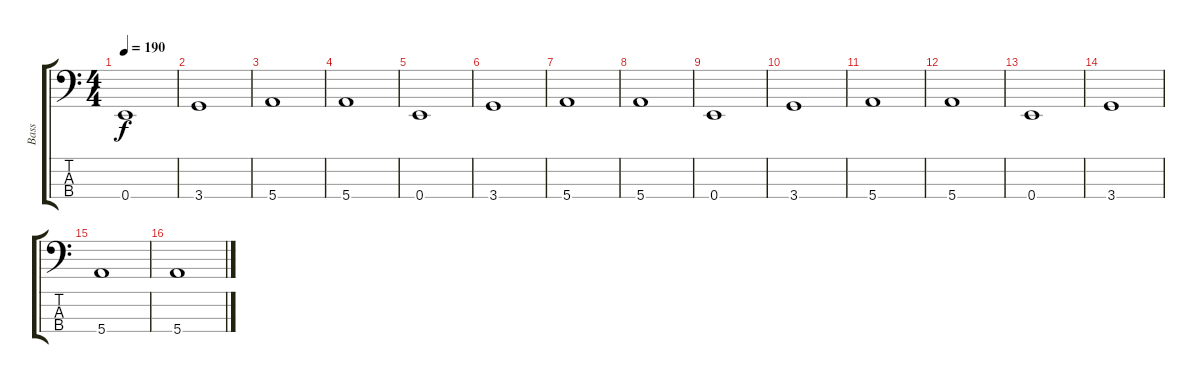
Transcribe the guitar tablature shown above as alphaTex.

\track ("Bass" "Bass") {instrument electricbassfinger}
\staff {score tabs}
\tuning (G2 D2 A1 E1) {hide}
\ts (4 4)
\tempo 190
\clef f4
\ks c
0.4.1{dy f} |
3.4.1 |
5.4.1 |
5.4.1 |
0.4.1 |
3.4.1 |
5.4.1 |
5.4.1 |
0.4.1 |
3.4.1 |
5.4.1 |
5.4.1 |
0.4.1 |
3.4.1 |
5.4.1 |
5.4.1
